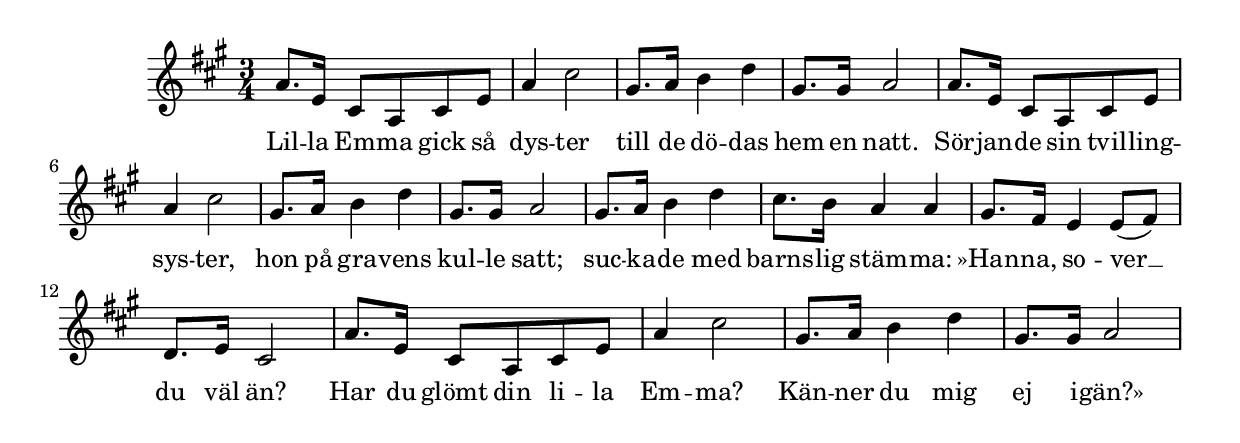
{
\time 3/4
\key a \major

 a'8. e'16 cis'8 a cis' e'  | 
 a'4 cis''2  | 
 gis'8. a'16 b'4 d''  | 
 gis'8. gis'16 a'2  | 
 a'8. e'16 cis'8 a cis' e'  | 
 a'4 cis''2  | 
 gis'8. a'16 b'4 d''  | 
 gis'8. gis'16 a'2  | 
 gis'8. a'16 b'4 d''  | 
 cis''8. b'16 a'4 a'  | 
 gis'8. fis'16 e'4 e'8-( fis'-)  | 
 d'8. e'16 cis'2  | 
 a'8. e'16 cis'8 a cis' e'  | 
 a'4 cis''2  | 
 gis'8. a'16 b'4 d''  | 
 gis'8. gis'16 a'2  | 
 }
 \addlyrics {
     Lil -- la Em -- ma gick så dys -- ter till de dö -- das hem en natt.
     Sör -- jan -- de sin tvil -- ling -- sys -- ter, hon på gra -- vens kul -- le satt;
     suc -- ka -- de med barns -- lig stäm -- ma: »Han -- na, so -- ver __ du väl än?
     Har du glömt din li -- la Em -- ma? Kän -- ner du mig ej i -- gän?»
}
